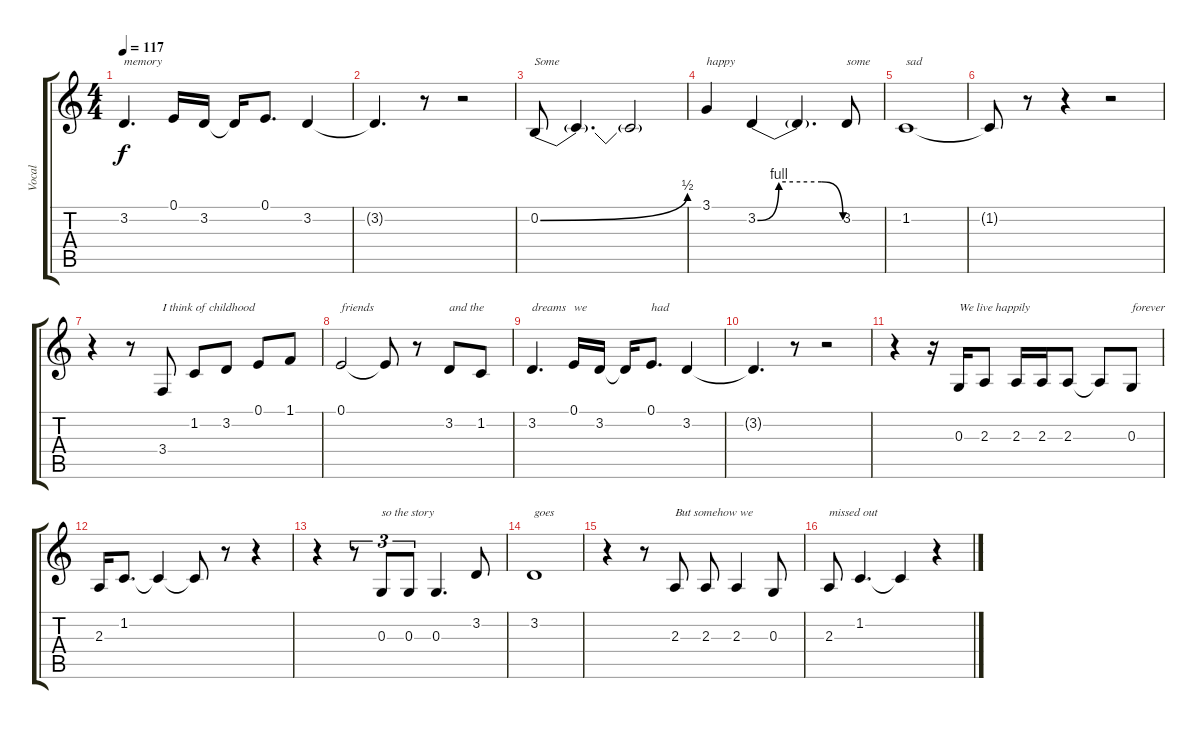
\track ("Vocal" "Vocal") {instrument tenorsax}
\staff {score tabs}
\tuning (E4 B3 G3 D3 A2 E2) {hide}
\ts (4 4)
\tempo 117
\clef g2
\ks c
3.2.4{d txt "memory" dy f} 0.1.16 3.2.16 3.2{t}.16 0.1.8{d} 3.2.4 |
3.2{t}.4{d} r.8 r.2 |
0.2{be (bend 0 0 60 2)}.8{txt "Some"} 0.2{t}.4{d} 0.2{t}.2 |
3.1.4{txt "happy"} 3.2{be (custom 0 0 15 4 30 4 45 4 60 0)}.4 3.2{t}.4{d} 3.2.8{txt "some"} |
1.2.1{txt "sad"} |
1.2{t}.8 r.8 r.4 r.2 |
r.4 r.8 3.4.8{txt "I think of childhood"} 1.2.8 3.2.8 0.1.8 1.1.8 |
0.1.2{txt "friends"} 0.1{t}.8 r.8 3.2.8{txt "and the"} 1.2.8 |
3.2.4{d txt "dreams"} 0.1.16{txt "we"} 3.2.16 3.2{t}.16 0.1.8{d txt "had"} 3.2.4 |
3.2{t}.4{d} r.8 r.2 |
r.4 r.16 0.3.16{txt "We live happily"} 2.3.8 2.3.16 2.3.16 2.3.8 2.3{t}.8 0.3.8{txt "forever"} |
2.3.16 1.2.8{d} 1.2{t}.4 1.2{t}.8 r.8 r.4 |
r.4 r.8{tu (3 2)} 0.3.8{tu (3 2) txt "so the story"} 0.3.8{tu (3 2)} 0.3.4{d} 3.2.8 |
3.2.1{txt "goes"} |
r.4 r.8 2.3.8{txt "But somehow we"} 2.3.8 2.3.4 0.3.8 |
2.3.8{txt "missed out"} 1.2.4{d} 1.2{t}.4 r.4
